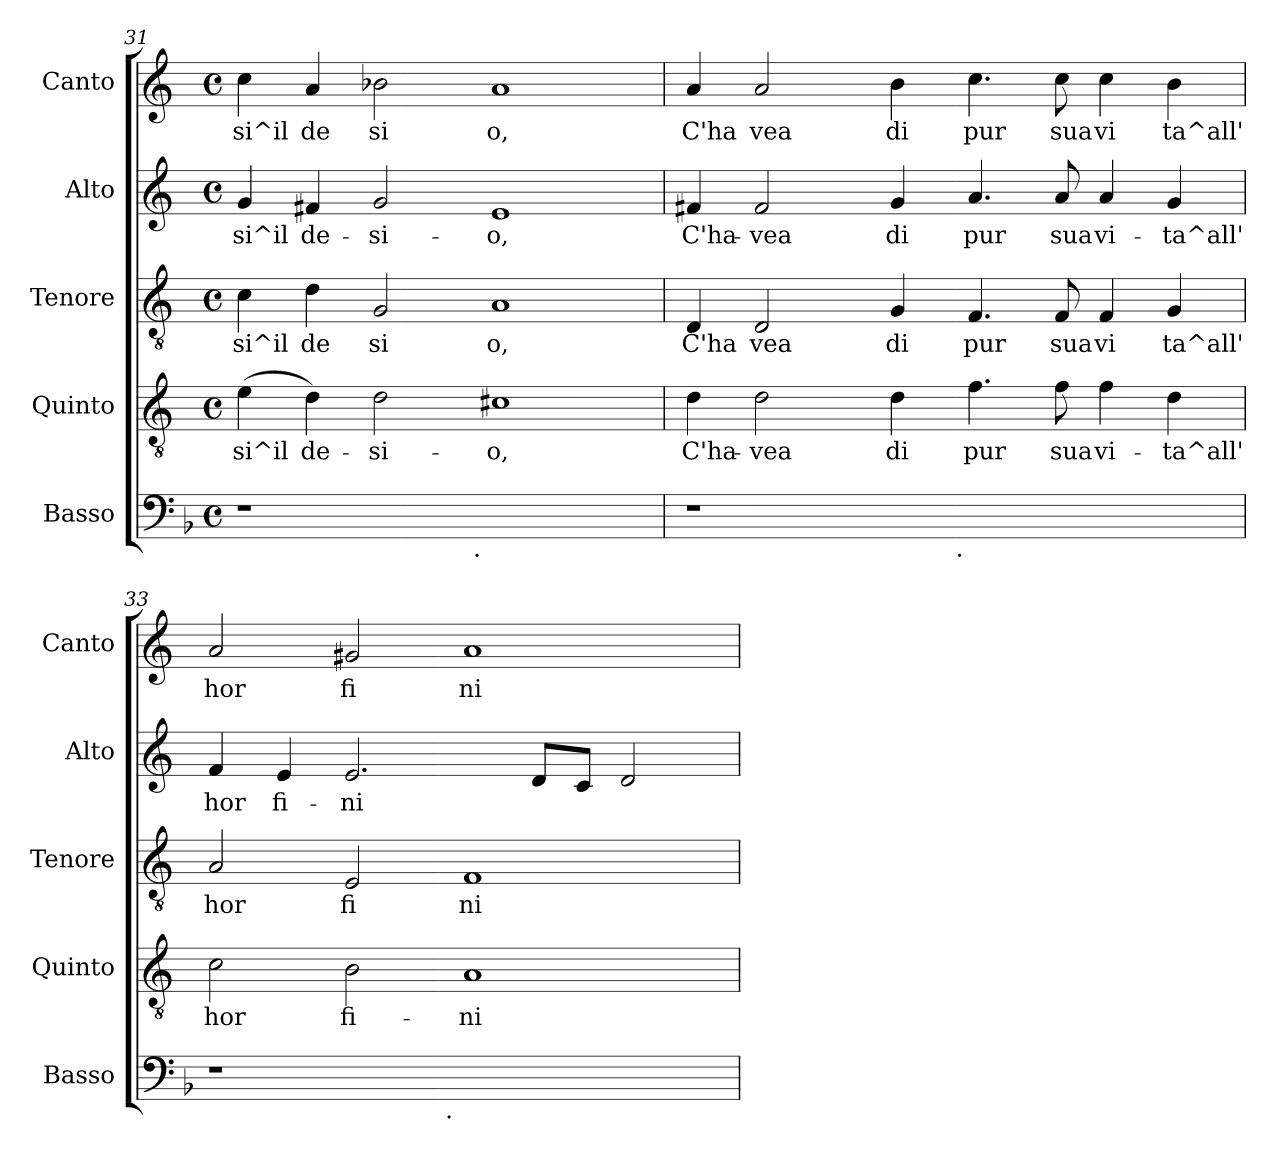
**kern	**kern	**text	**kern	**text	**kern	**text	**kern	**text
*part5	*part4	*part4	*part3	*part3	*part2	*part2	*part1	*part1
*staff5	*staff4	*staff4	*staff3	*staff3	*staff2	*staff2	*staff1	*staff1
*I"Basso	*I"Quinto	*	*I"Tenore	*	*I"Alto	*	*I"Canto	*
*I'Basso	*I'Quinto	*	*I'Tenore	*	*I'Alto	*	*I'Canto	*
*clefF4	*clefGv2	*	*clefGv2	*	*clefG2	*	*clefG2	*
*	*ITrd-3c-5	*	*ITrd-3c-5	*	*ITrd-3c-5	*	*ITrd-3c-5	*
*k[b-]	*k[b-]	*	*k[b-]	*	*k[b-]	*	*k[b-]	*
*F:	*F:	*	*F:	*	*F:	*	*F:	*
*M4/4	*M4/4	*	*M4/4	*	*M4/4	*	*M4/4	*
*met(c)	*met(c)	*	*met(c)	*	*met(c)	*	*met(c)	*
=31	=31	=31	=31	=31	=31	=31	=31	=31
!	!	!LO:LY:b:cj	!	!LO:LY:b:cj	!	!LO:LY:b:cj	!	!LO:LY:b:cj
*^	*	*	*	*	*	*	*	*
1r	2ryy	(<4a\	-si^il	4f\	si^il	4cc/	-si^il	4ff\	si^il
!	!	!	!LO:LY:b:cj	!	!LO:LY:b:cj	!	!LO:LY:b:cj	!	!LO:LY:b:cj
.	.	4g\)	de-	4g\	de	4bn/	de-	4dd/	de
!	!	!	!LO:LY:b:cj	!	!LO:LY:b:cj	!	!LO:LY:b:cj	!	!LO:LY:b:cj
.	4...ryy	2g\	-si-	2c/	si	2cc/	-si-	2ee-X\	si
!	!LO:TX:b:t=.	!	!	!	!	!	!	!	!
.	1ryy	.	.	.	.	.	.	.	.
!	!	!	!LO:LY:b:cj	!	!LO:LY:b:cj	!	!LO:LY:b:cj	!	!LO:LY:b:cj
1ryy	.	1f#X	-o,	1d	o,	1a	-o,	1dd	o,
.	32ryy	.	.	.	.	.	.	.	.
=32	=32	=32	=32	=32	=32	=32	=32	=32	=32
!	!	!	!LO:LY:b:cj	!	!LO:LY:b:cj	!	!LO:LY:b:cj	!	!LO:LY:b:cj
1r	2ryy	4g\	C'ha-	4G/	C'ha	4bn/	C'ha-	4dd/	C'ha
!	!	!	!LO:LY:b:cj	!	!LO:LY:b:cj	!	!LO:LY:b:cj	!	!LO:LY:b:cj
.	.	2g\	-vea	2G/	vea	2b/	-vea	2dd/	vea
.	4ryy	.	.	.	.	.	.	.	.
!	!	!	!LO:LY:b:cj	!	!LO:LY:b:cj	!	!LO:LY:b:cj	!	!LO:LY:b:cj
.	8...ryy	4g\	di	4c/	di	4cc/	di	4ee\	di
!	!LO:TX:b:t=.	!	!	!	!	!	!	!	!
.	1ryy	.	.	.	.	.	.	.	.
!	!	!	!LO:LY:b:cj	!	!LO:LY:b:cj	!	!LO:LY:b:cj	!	!LO:LY:b:cj
1ryy	.	4.b-\	pur	4.B-/	pur	4.dd/	pur	4.ff\	pur
!	!	!	!LO:LY:b:cj	!	!LO:LY:b:cj	!	!LO:LY:b:cj	!	!LO:LY:b:cj
.	.	8b-\	sua	8B-/	sua	8dd/	sua	8ff\	sua
!	!	!	!LO:LY:b:cj	!	!LO:LY:b:cj	!	!LO:LY:b:cj	!	!LO:LY:b:cj
.	.	4b-\	vi-	4B-/	vi	4dd/	vi-	4ff\	vi
!	!	!	!LO:LY:b:cj	!	!LO:LY:b:cj	!	!LO:LY:b:cj	!	!LO:LY:b:cj
.	.	4g\	-ta^all'	4c/	ta^all'	4cc/	-ta^all'	4ee\	ta^all'
.	64ryy	.	.	.	.	.	.	.	.
=33	=33	=33	=33	=33	=33	=33	=33	=33	=33
!	!	!	!LO:LY:b:cj	!	!LO:LY:b:cj	!	!LO:LY:b:cj	!	!LO:LY:b:cj
1r	2ryy	2f\	hor	2d/	hor	4b-/	hor	2dd/	hor
!	!	!	!	!	!	!	!LO:LY:b:cj	!	!
.	.	.	.	.	.	4a/	fi-	.	.
!	!	!	!LO:LY:b:cj	!	!LO:LY:b:cj	!	!LO:LY:b:cj	!	!LO:LY:b:cj
.	4...ryy	2e\	fi-	2A/	fi	2.a/	-ni-	2cc#X/	fi
!	!LO:TX:b:t=.	!	!	!	!	!	!	!	!
.	1ryy	.	.	.	.	.	.	.	.
!	!	!	!LO:LY:b:cj	!	!LO:LY:b:cj	!	!	!	!LO:LY:b:cj
1ryy	.	1d	-ni-	1B-	ni	.	.	1dd	ni
!	!	!	!	!	!	!	!LO:LY:b:cj	!	!
.	.	.	.	.	.	8g/L	--	.	.
!	!	!	!	!	!	!	!LO:LY:b:cj	!	!
.	.	.	.	.	.	8f/J	--	.	.
!	!	!	!	!	!	!	!LO:LY:b:cj	!	!
.	.	.	.	.	.	2g/	--	.	.
.	32ryy	.	.	.	.	.	.	.	.
*v	*v	*	*	*	*	*	*	*	*
=	=	=	=	=	=	=	=	=
*-	*-	*-	*-	*-	*-	*-	*-	*-
